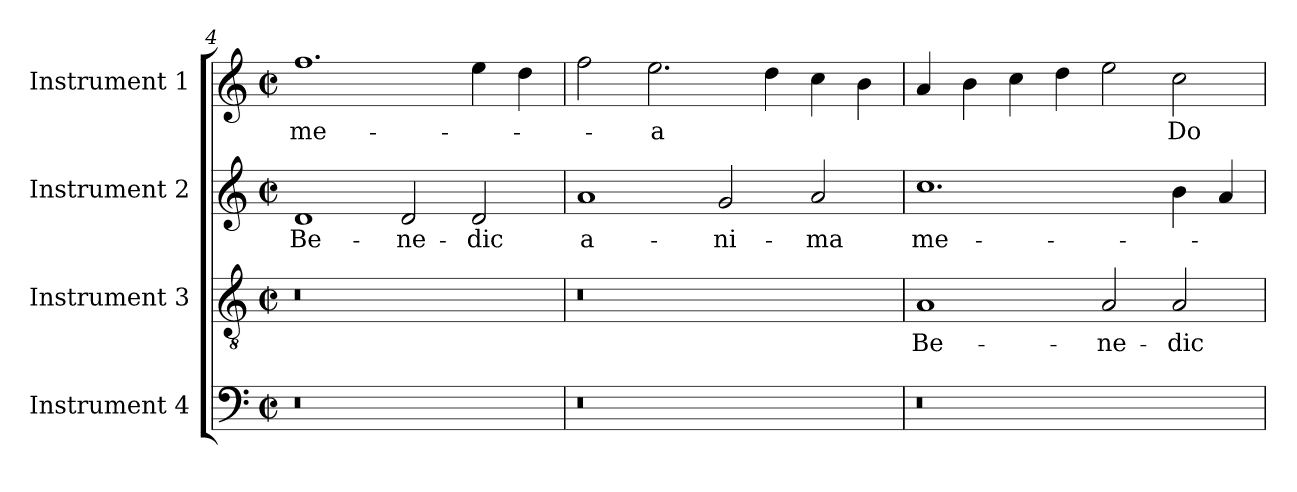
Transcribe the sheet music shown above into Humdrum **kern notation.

**kern	**kern	**text	**kern	**text	**kern	**text
*part4	*part3	*part3	*part2	*part2	*part1	*part1
*staff4	*staff3	*staff3	*staff2	*staff2	*staff1	*staff1
*I"Instrument 4	*I"Instrument 3	*	*I"Instrument 2	*	*I"Instrument 1	*
*clefF4	*clefGv2	*	*clefG2	*	*clefG2	*
*M2/2	*M2/2	*	*M2/2	*	*M2/2	*
*met(c|)	*met(c|)	*	*met(c|)	*	*met(c|)	*
=4	=4	=4	=4	=4	=4	=4
!	!	!	!	!LO:LY:b:cj	!	!LO:LY:b:cj
0r	0r	.	1d	Be-	1.ff	me-
!	!	!	!	!LO:LY:b	!	!
.	.	.	2d/	-ne-	.	.
!	!	!	!	!LO:LY:b:rj	!	!
.	.	.	2d/	-dic	4ee\	.
.	.	.	.	.	4dd\	.
=5	=5	=5	=5	=5	=5	=5
!	!	!	!	!LO:LY:b:rj	!	!
0r	0r	.	1a	a-	2ff\	.
!	!	!	!	!	!	!LO:LY:b:cj
.	.	.	.	.	2.ee\	-a
!	!	!	!	!LO:LY:b:cj	!	!
.	.	.	2g/	-ni-	.	.
.	.	.	.	.	4dd\	.
!	!	!	!	!LO:LY:b:cj	!	!
.	.	.	2a/	-ma	4cc\	.
.	.	.	.	.	4b\	.
=6	=6	=6	=6	=6	=6	=6
!	!	!LO:LY:b:cj	!	!LO:LY:b:cj	!	!
0r	1A	Be-	1.cc	me-	4a/	.
.	.	.	.	.	4b\	.
.	.	.	.	.	4cc\	.
.	.	.	.	.	4dd\	.
!	!	!LO:LY:b	!	!	!	!
.	2A/	-ne-	.	.	2ee\	.
!	!	!LO:LY:b:rj	!	!	!	!LO:LY:b:cj
.	2A/	-dic	4b\	.	2cc\	Do-
.	.	.	4a/	.	.	.
=	=	=	=	=	=	=
*-	*-	*-	*-	*-	*-	*-
